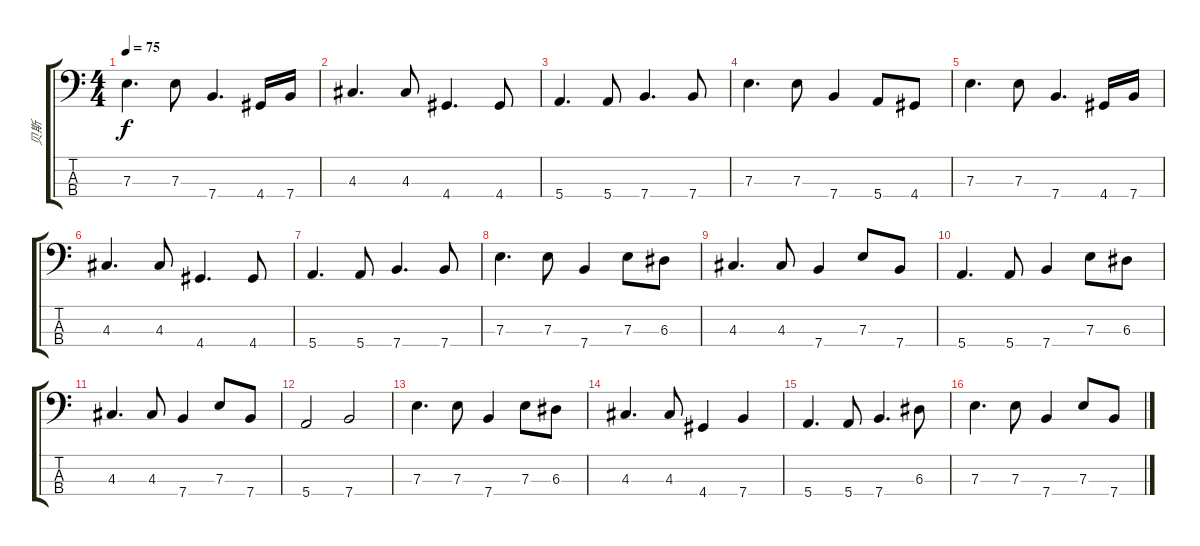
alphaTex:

\track ("贝斯" "贝斯") {instrument electricbasspick}
\staff {score tabs}
\tuning (G2 D2 A1 E1) {hide}
\ts (4 4)
\tempo 75
\clef f4
\ks c
7.3.4{d dy f} 7.3.8 7.4.4{d} 4.4.16 7.4.16 |
4.3.4{d} 4.3.8 4.4.4{d} 4.4.8 |
5.4.4{d} 5.4.8 7.4.4{d} 7.4.8 |
7.3.4{d} 7.3.8 7.4.4 5.4.8 4.4.8 |
7.3.4{d} 7.3.8 7.4.4{d} 4.4.16 7.4.16 |
4.3.4{d} 4.3.8 4.4.4{d} 4.4.8 |
5.4.4{d} 5.4.8 7.4.4{d} 7.4.8 |
7.3.4{d} 7.3.8 7.4.4 7.3.8 6.3.8 |
4.3.4{d} 4.3.8 7.4.4 7.3.8 7.4.8 |
5.4.4{d} 5.4.8 7.4.4 7.3.8 6.3.8 |
4.3.4{d} 4.3.8 7.4.4 7.3.8 7.4.8 |
5.4.2 7.4.2 |
7.3.4{d} 7.3.8 7.4.4 7.3.8 6.3.8 |
4.3.4{d} 4.3.8 4.4.4 7.4.4 |
5.4.4{d} 5.4.8 7.4.4{d} 6.3.8 |
7.3.4{d} 7.3.8 7.4.4 7.3.8 7.4.8
